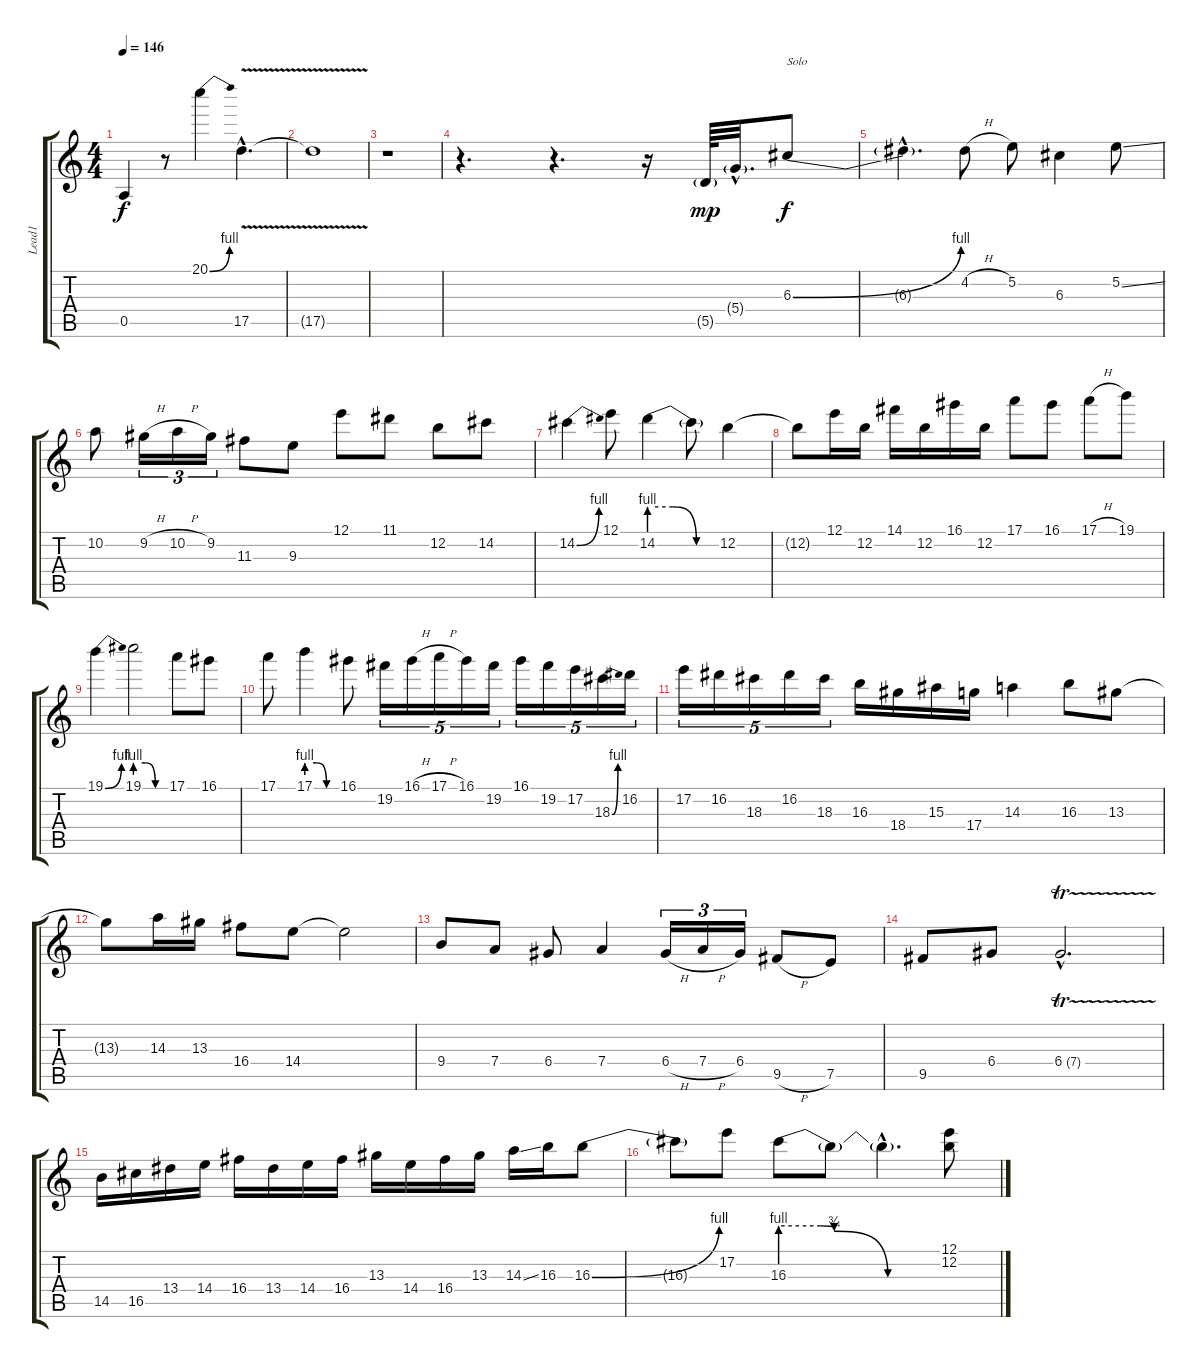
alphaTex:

\track ("Lead1" "Lead1") {instrument overdrivenguitar}
\staff {score tabs}
\tuning (E4 B3 G3 D3 A2 E2) {hide}
\ts (4 4)
\tempo 146
\clef g2
\ks c
0.5{t}.4{dy f} r.8 20.1{be (bend 0 0 60 4)}.4 17.5{v hac}.4{d} |
17.5{t}.1 |
r.1 |
r.4{d} r.4{d} r.16 5.5{g}.64{dy mp} 5.4{g hac}.32{d} 6.3{be (bend 0 0 60 4)}.8{txt "Solo" dy f} |
6.3{hac t}.4{d} 4.2{h}.8 5.2.8 6.3.4 5.2{ss}.8 |
10.2.8 9.2{h}.16{tu (3 2)} 10.2{h}.16{tu (3 2)} 9.2.16{tu (3 2)} 11.3.8 9.3.8 12.1.8 11.1.8 12.2.8 14.2.8 |
14.2{be (bend 0 0 60 4)}.4 12.1.8 14.2{be (custom 0 4 20 4 40 0 60 0)}.4 14.2{t}.8 12.2.4 |
12.2{t}.8 12.1.16 12.2.16 14.1.16 12.2.16 16.1.16 12.2.16 17.1.8 16.1.8 17.1{h}.8 19.1.8 |
19.1{be (bend 0 0 60 4)}.4 19.1{be (custom 0 4 20 4 40 0 60 0)}.2 17.1.8 16.1.8 |
17.1.8 17.1{be (custom 0 4 20 4 40 0 60 0)}.4 16.1.8 19.2.16{tu (5 4)} 16.1{h}.16{tu (5 4)} 17.1{h}.16{tu (5 4)} 16.1.16{tu (5 4)} 19.2.16{tu (5 4)} 16.1.16{tu (5 4)} 19.2.16{tu (5 4)} 17.2.16{tu (5 4)} 18.3{be (bend 0 0 60 4)}.16{tu (5 4)} 16.2.16{tu (5 4)} |
17.2.16{tu (5 4)} 16.2.16{tu (5 4)} 18.3.16{tu (5 4)} 16.2.16{tu (5 4)} 18.3.16{tu (5 4)} 16.3.16 18.4.16 15.3.16 17.4.16 14.3.4 16.3.8 13.3.8 |
13.3{t}.8 14.3.16 13.3.16 16.4.8 14.4.8 14.4{t}.2 |
9.4.8 7.4.8 6.4.8 7.4.4 6.4{h}.16{tu (3 2)} 7.4{h}.16{tu (3 2)} 6.4.16{tu (3 2)} 9.5{h}.8 7.5.8 |
9.5.8 6.4.8 6.4{tr (7 32) hac}.2{d} |
14.5.16 16.5.16 13.4.16 14.4.16 16.4.16 13.4.16 14.4.16 16.4.16 13.3.16 14.4.16 16.4.16 13.3.16 14.3{ss}.16 16.3.16 16.3{be (bend 0 0 60 4)}.8 |
16.3{t}.8 17.2.8 16.3{be (custom 0 4 15 4 20 3 40 0 60 0)}.8 16.3{t}.8 16.3{hac t}.4{d} (12.1 12.2).8
